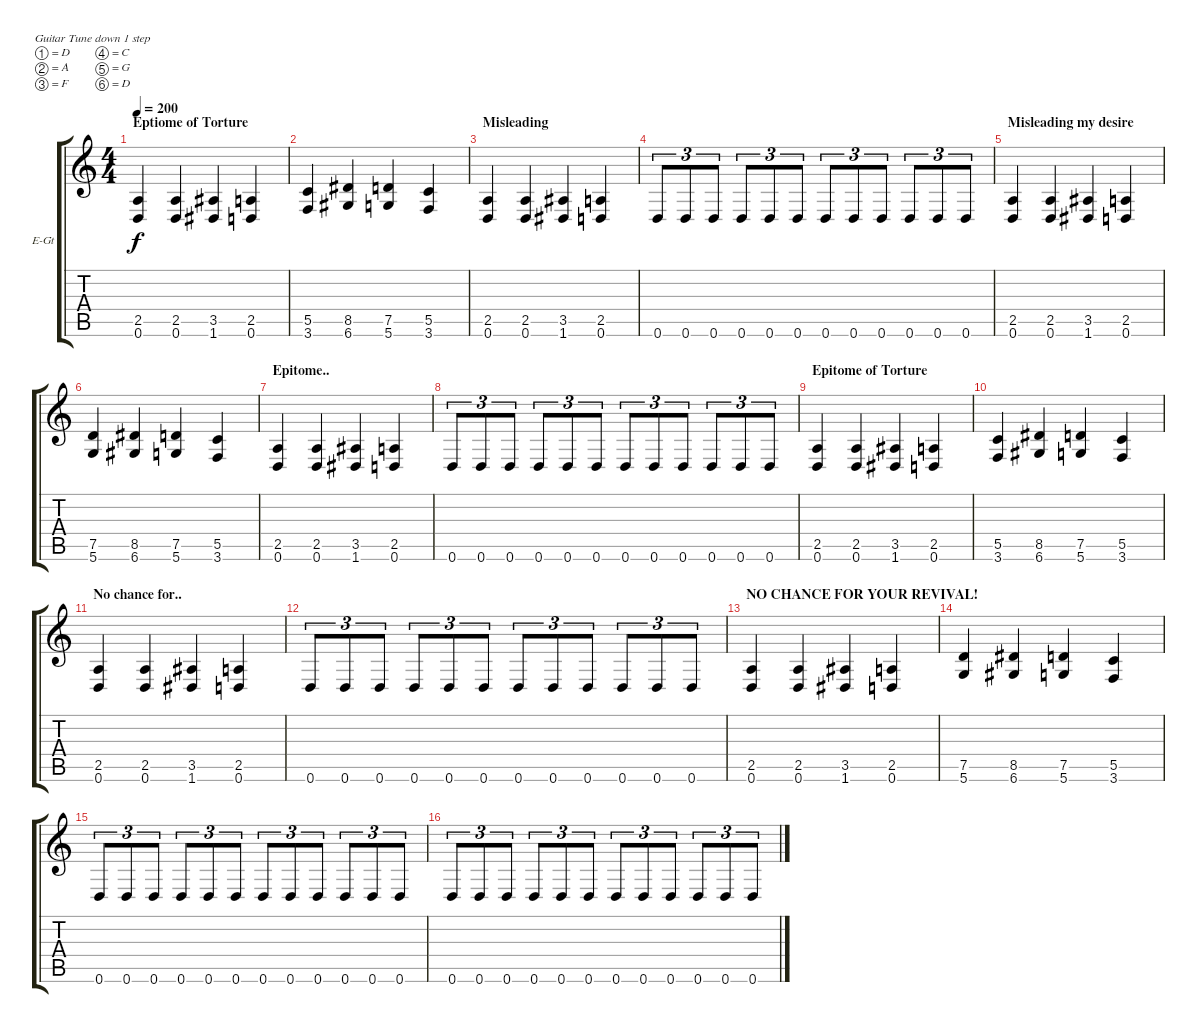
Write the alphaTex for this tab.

\defaultSystemsLayout 4
\bracketExtendMode groupsimilarinstruments
\firstSystemTrackNameOrientation horizontal
\otherSystemsTrackNameOrientation horizontal
\track ("Bernd Kost I" "E-Gt") {instrument distortionguitar}
\staff {score tabs}
\tuning (D4 A3 F3 C3 G2 D2)
\ts (4 4)
\section ("" "Eptiome of Torture")
\tempo 200
\clef g2
\ks c
(2.5 0.6).4{dy f} (2.5 0.6).4 (1.6 3.5).4 (2.5 0.6).4 |
(3.6 5.5).4 (6.6 8.5).4 (7.5 5.6).4 (3.6 5.5).4 |
\section ("" "Misleading")
(2.5 0.6).4 (2.5 0.6).4 (1.6 3.5).4 (2.5 0.6).4 |
0.6.8{tu (3 2)} 0.6.8{tu (3 2)} 0.6.8{tu (3 2)} 0.6.8{tu (3 2)} 0.6.8{tu (3 2)} 0.6.8{tu (3 2)} 0.6.8{tu (3 2)} 0.6.8{tu (3 2)} 0.6.8{tu (3 2)} 0.6.8{tu (3 2)} 0.6.8{tu (3 2)} 0.6.8{tu (3 2)} |
\section ("" "Misleading my desire")
(2.5 0.6).4 (2.5 0.6).4 (1.6 3.5).4 (2.5 0.6).4 |
(5.6 7.5).4 (6.6 8.5).4 (7.5 5.6).4 (3.6 5.5).4 |
\section ("" "Epitome..")
(2.5 0.6).4 (2.5 0.6).4 (1.6 3.5).4 (2.5 0.6).4 |
0.6.8{tu (3 2)} 0.6.8{tu (3 2)} 0.6.8{tu (3 2)} 0.6.8{tu (3 2)} 0.6.8{tu (3 2)} 0.6.8{tu (3 2)} 0.6.8{tu (3 2)} 0.6.8{tu (3 2)} 0.6.8{tu (3 2)} 0.6.8{tu (3 2)} 0.6.8{tu (3 2)} 0.6.8{tu (3 2)} |
\section ("" "Epitome of Torture")
(2.5 0.6).4 (2.5 0.6).4 (1.6 3.5).4 (2.5 0.6).4 |
(3.6 5.5).4 (6.6 8.5).4 (7.5 5.6).4 (3.6 5.5).4 |
\section ("" "No chance for..")
(2.5 0.6).4 (2.5 0.6).4 (1.6 3.5).4 (2.5 0.6).4 |
0.6.8{tu (3 2)} 0.6.8{tu (3 2)} 0.6.8{tu (3 2)} 0.6.8{tu (3 2)} 0.6.8{tu (3 2)} 0.6.8{tu (3 2)} 0.6.8{tu (3 2)} 0.6.8{tu (3 2)} 0.6.8{tu (3 2)} 0.6.8{tu (3 2)} 0.6.8{tu (3 2)} 0.6.8{tu (3 2)} |
\section ("" "NO CHANCE FOR YOUR REVIVAL!")
(2.5 0.6).4 (2.5 0.6).4 (1.6 3.5).4 (2.5 0.6).4 |
(5.6 7.5).4 (6.6 8.5).4 (7.5 5.6).4 (3.6 5.5).4 |
0.6.8{tu (3 2)} 0.6.8{tu (3 2)} 0.6.8{tu (3 2)} 0.6.8{tu (3 2)} 0.6.8{tu (3 2)} 0.6.8{tu (3 2)} 0.6.8{tu (3 2)} 0.6.8{tu (3 2)} 0.6.8{tu (3 2)} 0.6.8{tu (3 2)} 0.6.8{tu (3 2)} 0.6.8{tu (3 2)} |
0.6.8{tu (3 2)} 0.6.8{tu (3 2)} 0.6.8{tu (3 2)} 0.6.8{tu (3 2)} 0.6.8{tu (3 2)} 0.6.8{tu (3 2)} 0.6.8{tu (3 2)} 0.6.8{tu (3 2)} 0.6.8{tu (3 2)} 0.6.8{tu (3 2)} 0.6.8{tu (3 2)} 0.6.8{tu (3 2)}
